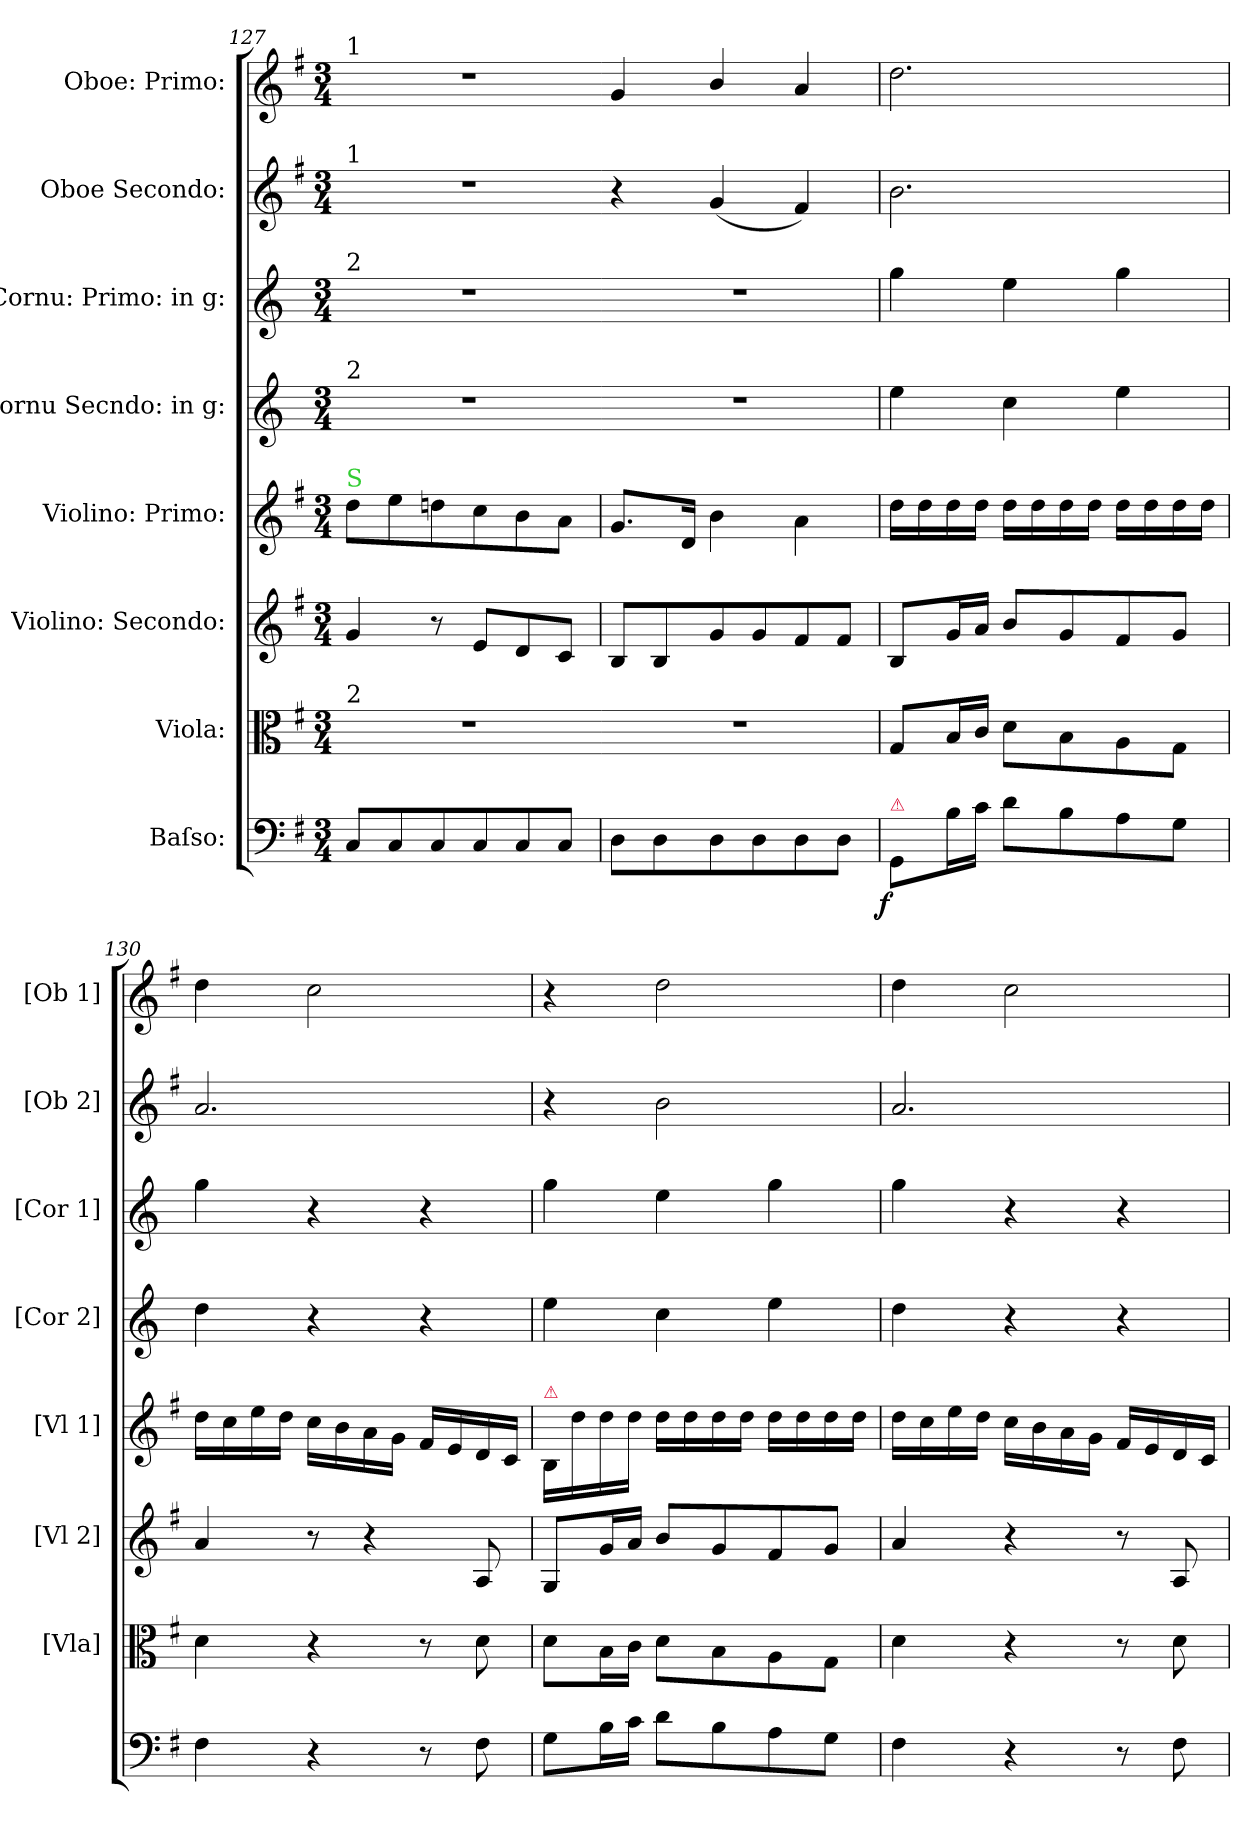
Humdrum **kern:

**kern	**dynam	**kern	**kern	**dynam	**kern	**dynam	**kern	**kern	**kern	**kern
*part8	*part8	*part7	*part6	*part6	*part5	*part5	*part4	*part3	*part2	*part1
*staff8	*staff8	*staff7	*staff6	*staff6	*staff5	*staff5	*staff4	*staff3	*staff2	*staff1
*I"Baſso:	*	*I"Viola:	*I"Violino: Secondo:	*	*I"Violino: Primo:	*	*I"Cornu Secndo: in g:	*I"Cornu: Primo: in g:	*I"Oboe Secondo:	*I"Oboe: Primo:
*	*	*I'[Vla]	*I'[Vl 2]	*	*I'[Vl 1]	*	*I'[Cor 2]	*I'[Cor 1]	*I'[Ob 2]	*I'[Ob 1]
*clefF4	*	*clefC3	*clefG2	*	*clefG2	*	*clefG2	*clefG2	*clefG2	*clefG2
*	*	*	*	*	*	*	*ITrd3c5	*ITrd3c5	*	*
*k[f#]	*	*k[f#]	*k[f#]	*	*k[f#]	*	*k[f#]	*k[f#]	*k[f#]	*k[f#]
*G:	*	*G:	*G:	*	*G:	*	*	*	*G:	*G:
*M3/4	*	*M3/4	*M3/4	*	*M3/4	*	*M3/4	*M3/4	*M3/4	*M3/4
=127	=127	=127	=127	=127	=127	=127	=127	=127	=127	=127
!	!	!	!	!	!	!	!	!	!	!LO:TX:a:t=1
!	!	!	!	!	!	!	!	!	!LO:TX:a:t=1	!
!	!	!	!	!	!	!	!	!LO:TX:a:t=2	!	!
!	!	!	!	!	!	!	!LO:TX:a:t=2	!	!	!
!	!	!	!	!	!LO:TX:a:color=limegreen:t=S	!	!	!	!	!
!	!	!LO:TX:a:t=2	!	!	!	!	!	!	!	!
8C/L	.	2.r	4g/	.	8dd\L	.	2.r	2.r	2.r	2.r
8C/	.	.	.	.	8ee\	.	.	.	.	.
8C/	.	.	8r	.	8ddn\	.	.	.	.	.
8C/	.	.	8e/L	.	8cc\	.	.	.	.	.
8C/	.	.	8d/	.	8b\	.	.	.	.	.
8C/J	.	.	8c/J	.	8a\J	.	.	.	.	.
=128	=128	=128-	=128	=128	=128	=128	=128-	=128-	=128	=128
8D\L	.	2.r	8B/L	.	8.g/L	.	2.r	2.r	4r	4g/
8D\	.	.	8B/	.	.	.	.	.	.	.
.	.	.	.	.	16d/Jk	.	.	.	.	.
8D\	.	.	8g/	.	4b\	.	.	.	(<4g/	4b/
8D\	.	.	8g/	.	.	.	.	.	.	.
8D\	.	.	8f#/	.	4a\	.	.	.	4f#/)	4a/
8D\J	.	.	8f#/J	.	.	.	.	.	.	.
=129	=129	=129	=129	=129	=129	=129	=129	=129	=129	=129
!LO:TX:a:color=crimson:t=⚠	!	!	!	!	!	!	!	!	!	!
!	!LO:DY:rj	!	!	!LO:DY:rj	!	!LO:DY:rj	!	!	!	!
8GG/L	f	8G/L	8B/L	for	16dd\LL	for&colon;	4b\	4dd\	2.b\	2.dd\
.	.	.	.	.	16dd\	.	.	.	.	.
16B\L	.	16B/L	16g/L	.	16dd\	.	.	.	.	.
16c\JJ	.	16c/JJ	16a/JJ	.	16dd\JJ	.	.	.	.	.
8d\L	.	8d\L	8b/L	.	16dd\LL	.	4g\	4b\	.	.
.	.	.	.	.	16dd\	.	.	.	.	.
8B\	.	8B\	8g/	.	16dd\	.	.	.	.	.
.	.	.	.	.	16dd\JJ	.	.	.	.	.
8A\	.	8A\	8f#/	.	16dd\LL	.	4b\	4dd\	.	.
.	.	.	.	.	16dd\	.	.	.	.	.
8G\J	.	8G\J	8g/J	.	16dd\	.	.	.	.	.
.	.	.	.	.	16dd\JJ	.	.	.	.	.
=130	=130	=130	=130	=130	=130	=130	=130	=130	=130	=130
4F#\	.	4d\	4a/	.	16dd\LL	.	4a\	4dd\	2.a/	4dd\
.	.	.	.	.	16cc\	.	.	.	.	.
.	.	.	.	.	16ee\	.	.	.	.	.
.	.	.	.	.	16dd\JJ	.	.	.	.	.
4r	.	4r	8r	.	16cc\LL	.	4r	4r	.	2cc\
.	.	.	.	.	16b\	.	.	.	.	.
.	.	.	4r	.	16a\	.	.	.	.	.
.	.	.	.	.	16g\JJ	.	.	.	.	.
8r	.	8r	.	.	16f#/LL	.	4r	4r	.	.
.	.	.	.	.	16e/	.	.	.	.	.
8F#\	.	8d\	8A/	.	16d/	.	.	.	.	.
.	.	.	.	.	16c/JJ	.	.	.	.	.
=131	=131	=131	=131	=131	=131	=131	=131	=131	=131	=131
!	!	!	!	!	!LO:TX:a:color=crimson:t=⚠	!	!	!	!	!
8G\L	.	8d\L	8G/L	.	16B/LL	.	4b\	4dd\	4r	4r
.	.	.	.	.	16dd\	.	.	.	.	.
16B\L	.	16B\L	16g/L	.	16dd\	.	.	.	.	.
16c\JJ	.	16c\JJ	16a/JJ	.	16dd\JJ	.	.	.	.	.
8d\L	.	8d\L	8b/L	.	16dd\LL	.	4g\	4b\	2b\	2dd\
.	.	.	.	.	16dd\	.	.	.	.	.
8B\	.	8B\	8g/	.	16dd\	.	.	.	.	.
.	.	.	.	.	16dd\JJ	.	.	.	.	.
8A\	.	8A\	8f#/	.	16dd\LL	.	4b\	4dd\	.	.
.	.	.	.	.	16dd\	.	.	.	.	.
8G\J	.	8G\J	8g/J	.	16dd\	.	.	.	.	.
.	.	.	.	.	16dd\JJ	.	.	.	.	.
=132	=132	=132	=132	=132	=132	=132	=132	=132	=132	=132
4F#\	.	4d\	4a/	.	16dd\LL	.	4a\	4dd\	2.a/	4dd\
.	.	.	.	.	16cc\	.	.	.	.	.
.	.	.	.	.	16ee\	.	.	.	.	.
.	.	.	.	.	16dd\JJ	.	.	.	.	.
4r	.	4r	4r	.	16cc\LL	.	4r	4r	.	2cc\
.	.	.	.	.	16b\	.	.	.	.	.
.	.	.	.	.	16a\	.	.	.	.	.
.	.	.	.	.	16g\JJ	.	.	.	.	.
8r	.	8r	8r	.	16f#/LL	.	4r	4r	.	.
.	.	.	.	.	16e/	.	.	.	.	.
8F#\	.	8d\	8A/	.	16d/	.	.	.	.	.
.	.	.	.	.	16c/JJ	.	.	.	.	.
=	=	=	=	=	=	=	=	=	=	=
*-	*-	*-	*-	*-	*-	*-	*-	*-	*-	*-
